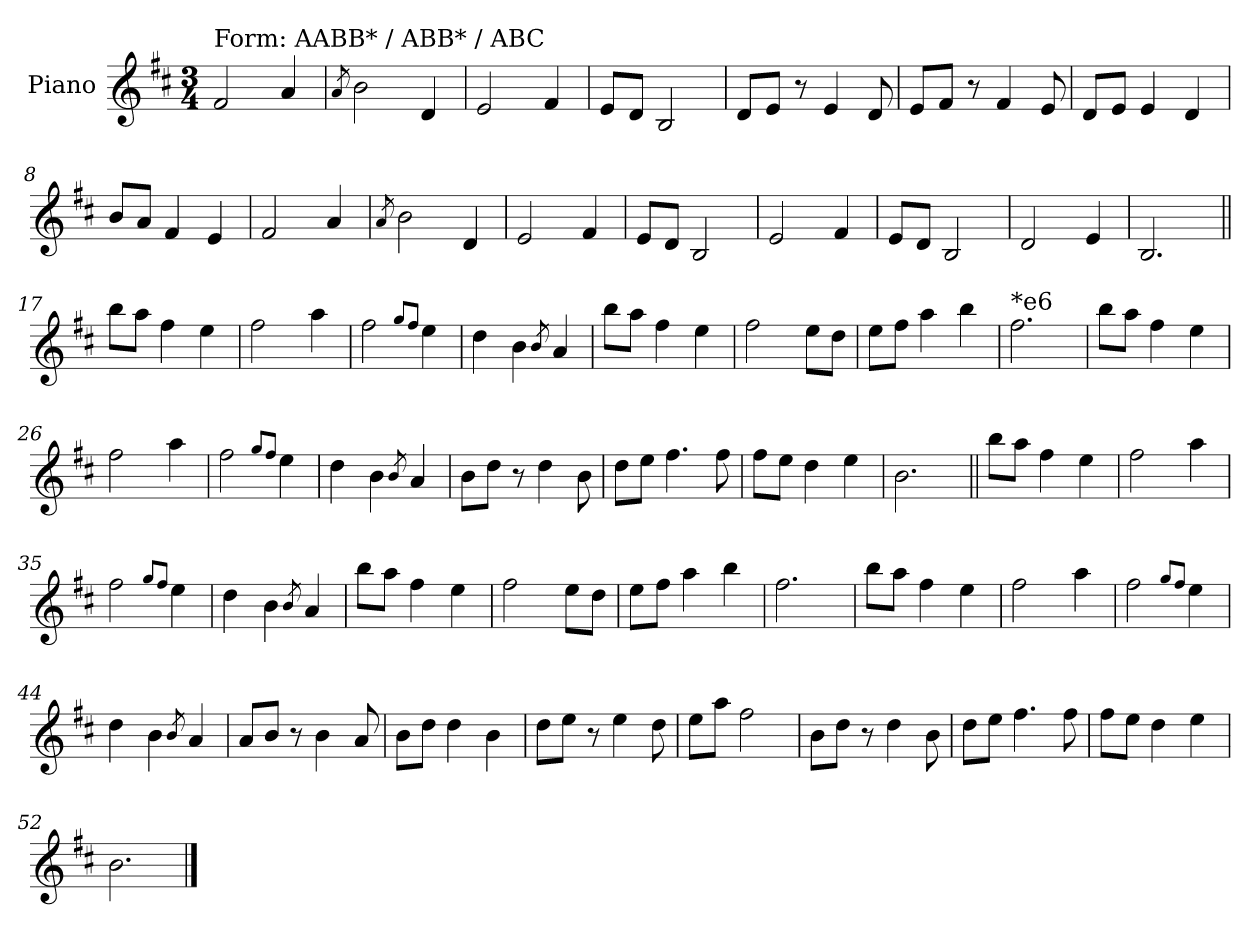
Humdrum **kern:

**kern
*part1
*staff1
*I"Piano
*I'Pno
*clefG2
*k[f#c#]
*b:
*M3/4
=1
!LO:TX:a:t=Form&colon; AABB* / ABB* / ABC
2f#/
4a/
=2
8qa/
2b\
4d/
=3
2e/
4f#/
=4
8e/L
8d/J
2B/
=5
8d/L
8e/J
8r
4e/
8d/
=6
8e/L
8f#/J
8r
4f#/
8e/
=7
8d/L
8e/J
4e/
4d/
=8
8b/L
8a/J
4f#/
4e/
=9
2f#/
4a/
=10
8qa/
2b\
4d/
=11
2e/
4f#/
=12
8e/L
8d/J
2B/
=13
2e/
4f#/
=14
8e/L
8d/J
2B/
=15
2d/
4e/
=16
2.B/
=17||
8bb\L
8aa\J
4ff#\
4ee\
=18
2ff#\
4aa\
=19
2ff#\
8qgg/L
8qff#/J
4ee\
=20
4dd\
4b\
8qb/
4a/
=21
8bb\L
8aa\J
4ff#\
4ee\
=22
2ff#\
8ee\L
8dd\J
=23
8ee\L
8ff#\J
4aa\
4bb\
=24
!LO:TX:a:t=*e6
2.ff#\
=25
8bb\L
8aa\J
4ff#\
4ee\
=26
2ff#\
4aa\
=27
2ff#\
8qgg/L
8qff#/J
4ee\
=28
4dd\
4b\
8qb/
4a/
=29
8b\L
8dd\J
8r
4dd\
8b\
=30
8dd\L
8ee\J
4.ff#\
8ff#\
=31
8ff#\L
8ee\J
4dd\
4ee\
=32
2.b\
=33||
8bb\L
8aa\J
4ff#\
4ee\
=34
2ff#\
4aa\
=35
2ff#\
8qgg/L
8qff#/J
4ee\
=36
4dd\
4b\
8qb/
4a/
=37
8bb\L
8aa\J
4ff#\
4ee\
=38
2ff#\
8ee\L
8dd\J
=39
8ee\L
8ff#\J
4aa\
4bb\
=40
2.ff#\
=41
8bb\L
8aa\J
4ff#\
4ee\
=42
2ff#\
4aa\
=43
2ff#\
8qgg/L
8qff#/J
4ee\
=44
4dd\
4b\
8qb/
4a/
=45
8a/L
8b/J
8r
4b\
8a/
=46
8b\L
8dd\J
4dd\
4b\
=47
8dd\L
8ee\J
8r
4ee\
8dd\
=48
8ee\L
8aa\J
2ff#\
=49
8b\L
8dd\J
8r
4dd\
8b\
=50
8dd\L
8ee\J
4.ff#\
8ff#\
=51
8ff#\L
8ee\J
4dd\
4ee\
=52
2.b\
==
*-
